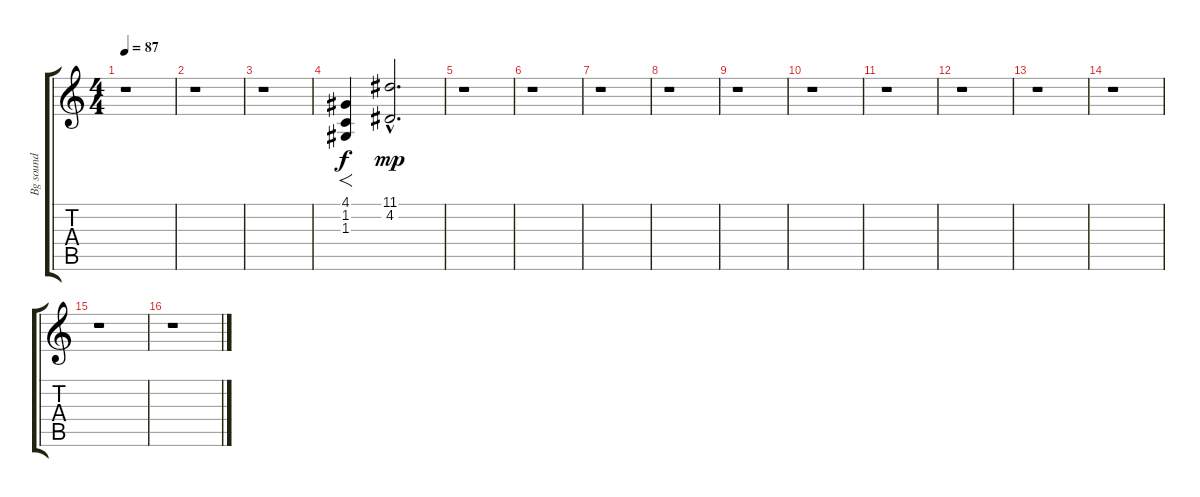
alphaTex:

\track ("Bg sound" "Bg sound") {instrument choiraahs}
\staff {score tabs}
\tuning (E4 B3 G3 D3 A2 E2) {hide}
\ts (4 4)
\tempo 87
\clef g2
\ks c
r.1{dy f} |
r.1 |
r.1 |
(4.1 1.2 1.3).4{f} (11.1{hac} 4.2{hac}).2{d dy mp} |
r.1 |
r.1 |
r.1 |
r.1 |
r.1 |
r.1 |
r.1 |
r.1 |
r.1 |
r.1 |
r.1 |
r.1
